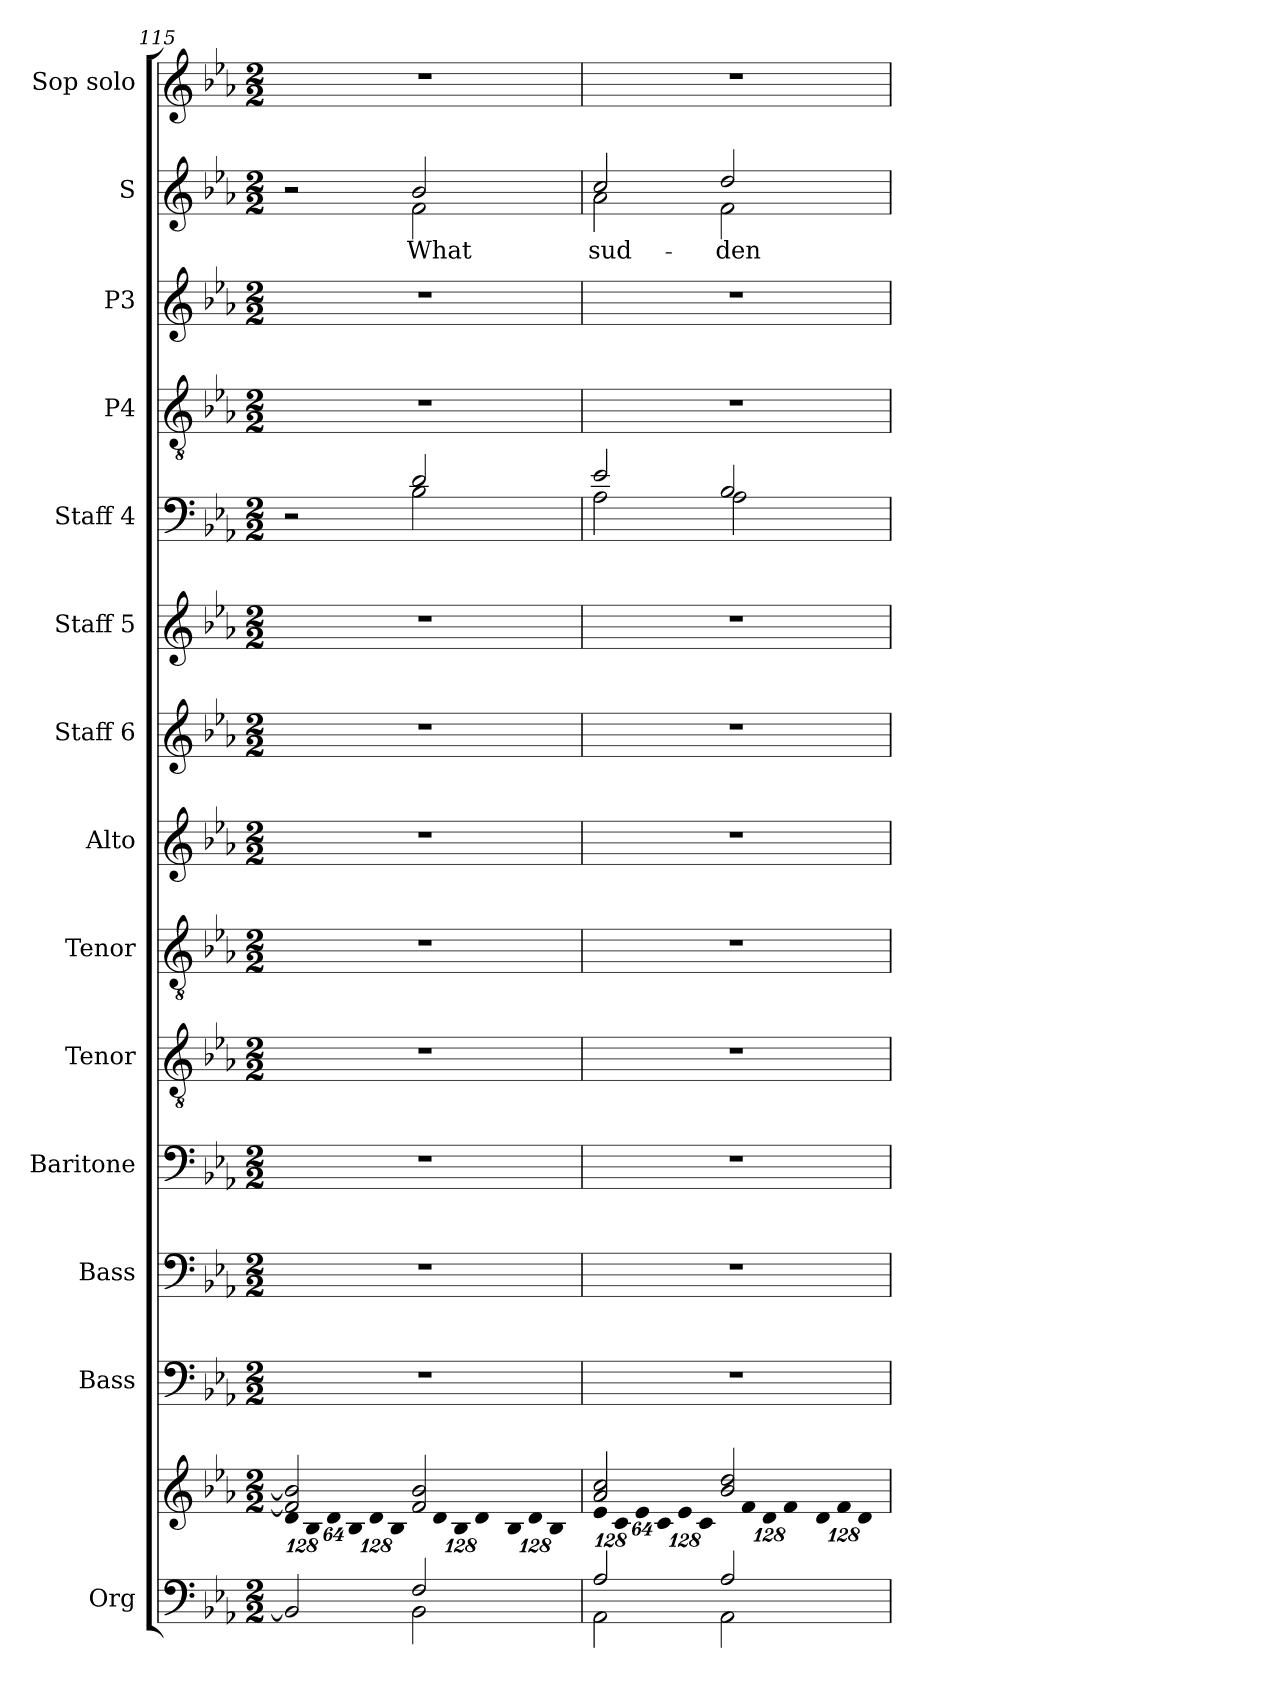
**kern	**kern	**kern	**kern	**kern	**kern	**kern	**kern	**kern	**kern	**kern	**kern	**kern	**kern	**text	**kern
*part14	*part14	*part13	*part12	*part11	*part10	*part9	*part8	*part7	*part6	*part5	*part4	*part3	*part2	*part2	*part1
*staff15	*staff14	*staff13	*staff12	*staff11	*staff10	*staff9	*staff8	*staff7	*staff6	*staff5	*staff4	*staff3	*staff2	*staff2	*staff1
*I"Org	*	*I"Bass	*I"Bass	*I"Baritone	*I"Tenor	*I"Tenor	*I"Alto	*I"Staff 6	*I"Staff 5	*I"Staff 4	*I"P4	*I"P3	*I"S	*	*I"Sop solo
*I'Org.	*	*I'B.	*I'B.	*I'Bar.	*I'T.	*I'T.	*I'A.	*I'Sta. 6	*I'Sta. 5	*I'Sta. 4	*	*	*	*	*I'S.
*clefF4	*clefG2	*clefF4	*clefF4	*clefF4	*clefGv2	*clefGv2	*clefG2	*clefG2	*clefG2	*clefF4	*clefGv2	*clefG2	*clefG2	*	*clefG2
*	*	*	*	*	*ITrd7c12	*ITrd7c12	*	*	*	*	*	*	*	*	*
*k[b-e-a-]	*k[b-e-a-]	*k[b-e-a-]	*k[b-e-a-]	*k[b-e-a-]	*k[b-e-a-]	*k[b-e-a-]	*k[b-e-a-]	*k[b-e-a-]	*k[b-e-a-]	*k[b-e-a-]	*k[b-e-a-]	*k[b-e-a-]	*k[b-e-a-]	*	*k[b-e-a-]
*E-:	*E-:	*E-:	*E-:	*E-:	*E-:	*E-:	*E-:	*E-:	*E-:	*E-:	*E-:	*E-:	*E-:	*	*E-:
*M2/2	*M2/2	*M2/2	*M2/2	*M2/2	*M2/2	*M2/2	*M2/2	*M2/2	*M2/2	*M2/2	*M2/2	*M2/2	*M2/2	*	*M2/2
=115	=115	=115	=115	=115	=115	=115	=115	=115	=115	=115	=115	=115	=115	=115	=115
*^	*^	*	*	*	*	*	*	*	*	*	*	*	*	*	*
*	*	*	*Xbrackettup	*	*	*	*	*	*	*	*	*	*	*	*	*	*
!	!	!	!LO:N:vis=8	!	!	!	!	!	!	!	!	!	!	!	!	!	!
*	*	*	*	*	*	*	*	*	*	*	*	*^	*	*	*^	*	*
2ryy	2BB-i/]	2fi/] 2b-i]	1024%85di\	1r	1r	1r	1r	1r	1r	1r	1r	2r	2ryy	1r	1r	2r	2ryy	.	1r
!	!	!	!LO:N:vis=8	!	!	!	!	!	!	!	!	!	!	!	!	!	!	!	!
.	.	.	1024%85B-i\	.	.	.	.	.	.	.	.	.	.	.	.	.	.	.	.
!	!	!	!LO:N:vis=8	!	!	!	!	!	!	!	!	!	!	!	!	!	!	!	!
.	.	.	512%43di\	.	.	.	.	.	.	.	.	.	.	.	.	.	.	.	.
!	!	!	!LO:N:vis=8	!	!	!	!	!	!	!	!	!	!	!	!	!	!	!	!
.	.	.	1024%85B-i\	.	.	.	.	.	.	.	.	.	.	.	.	.	.	.	.
!	!	!	!LO:N:vis=8	!	!	!	!	!	!	!	!	!	!	!	!	!	!	!	!
.	.	.	1024%85di\	.	.	.	.	.	.	.	.	.	.	.	.	.	.	.	.
!	!	!	!LO:N:vis=8	!	!	!	!	!	!	!	!	!	!	!	!	!	!	!	!
.	.	.	512%43B-i\	.	.	.	.	.	.	.	.	.	.	.	.	.	.	.	.
!	!	!	!LO:N:vis=8	!	!	!	!	!	!	!	!	!	!	!	!	!	!	!	!
!	!	!	!	!	!	!	!	!	!	!	!	!	!	!	!	!	!	!LO:LY:b:color=#000000	!
2Fi/	2BB-i\	2fi/ 2b-i	1024%85di\	.	.	.	.	.	.	.	.	2di/	2B-i\	.	.	2b-i/	2fi\	What	.
!	!	!	!LO:N:vis=8	!	!	!	!	!	!	!	!	!	!	!	!	!	!	!	!
.	.	.	1024%85B-i\	.	.	.	.	.	.	.	.	.	.	.	.	.	.	.	.
!	!	!	!LO:N:vis=8	!	!	!	!	!	!	!	!	!	!	!	!	!	!	!	!
.	.	.	512%43di\	.	.	.	.	.	.	.	.	.	.	.	.	.	.	.	.
!	!	!	!LO:N:vis=8	!	!	!	!	!	!	!	!	!	!	!	!	!	!	!	!
.	.	.	1024%85B-i\	.	.	.	.	.	.	.	.	.	.	.	.	.	.	.	.
!	!	!	!LO:N:vis=8	!	!	!	!	!	!	!	!	!	!	!	!	!	!	!	!
.	.	.	1024%85di\	.	.	.	.	.	.	.	.	.	.	.	.	.	.	.	.
!	!	!	!LO:N:vis=8	!	!	!	!	!	!	!	!	!	!	!	!	!	!	!	!
.	.	.	512%43B-i\	.	.	.	.	.	.	.	.	.	.	.	.	.	.	.	.
=116	=116	=116	=116	=116	=116	=116	=116	=116	=116	=116	=116	=116	=116	=116	=116	=116	=116	=116	=116
!	!	!	!LO:N:vis=8	!	!	!	!	!	!	!	!	!	!	!	!	!	!	!	!
!	!	!	!	!	!	!	!	!	!	!	!	!	!	!	!	!	!	!LO:LY:b:color=#000000	!
2A-i/	2AA-i\	2a-i/ 2cci	1024%85e-i\	1r	1r	1r	1r	1r	1r	1r	1r	2e-i/	2A-i\	1r	1r	2cci/	2a-i\	sud-	1r
!	!	!	!LO:N:vis=8	!	!	!	!	!	!	!	!	!	!	!	!	!	!	!	!
.	.	.	1024%85ci\	.	.	.	.	.	.	.	.	.	.	.	.	.	.	.	.
!	!	!	!LO:N:vis=8	!	!	!	!	!	!	!	!	!	!	!	!	!	!	!	!
.	.	.	512%43e-i\	.	.	.	.	.	.	.	.	.	.	.	.	.	.	.	.
!	!	!	!LO:N:vis=8	!	!	!	!	!	!	!	!	!	!	!	!	!	!	!	!
.	.	.	1024%85ci\	.	.	.	.	.	.	.	.	.	.	.	.	.	.	.	.
!	!	!	!LO:N:vis=8	!	!	!	!	!	!	!	!	!	!	!	!	!	!	!	!
.	.	.	1024%85e-i\	.	.	.	.	.	.	.	.	.	.	.	.	.	.	.	.
!	!	!	!LO:N:vis=8	!	!	!	!	!	!	!	!	!	!	!	!	!	!	!	!
.	.	.	512%43ci\	.	.	.	.	.	.	.	.	.	.	.	.	.	.	.	.
!	!	!	!LO:N:vis=8	!	!	!	!	!	!	!	!	!	!	!	!	!	!	!	!
!	!	!	!	!	!	!	!	!	!	!	!	!	!	!	!	!	!	!LO:LY:b:color=#000000	!
2A-i/	2AA-i\	2b-i/ 2ddi	1024%85fi\	.	.	.	.	.	.	.	.	2B-i/	2A-i\	.	.	2ddi/	2fi\	-den	.
!	!	!	!LO:N:vis=8	!	!	!	!	!	!	!	!	!	!	!	!	!	!	!	!
.	.	.	1024%85di\	.	.	.	.	.	.	.	.	.	.	.	.	.	.	.	.
!	!	!	!LO:N:vis=8	!	!	!	!	!	!	!	!	!	!	!	!	!	!	!	!
.	.	.	512%43fi\	.	.	.	.	.	.	.	.	.	.	.	.	.	.	.	.
!	!	!	!LO:N:vis=8	!	!	!	!	!	!	!	!	!	!	!	!	!	!	!	!
.	.	.	1024%85di\	.	.	.	.	.	.	.	.	.	.	.	.	.	.	.	.
!	!	!	!LO:N:vis=8	!	!	!	!	!	!	!	!	!	!	!	!	!	!	!	!
.	.	.	1024%85fi\	.	.	.	.	.	.	.	.	.	.	.	.	.	.	.	.
!	!	!	!LO:N:vis=8	!	!	!	!	!	!	!	!	!	!	!	!	!	!	!	!
.	.	.	512%43di\	.	.	.	.	.	.	.	.	.	.	.	.	.	.	.	.
*v	*v	*	*	*	*	*	*	*	*	*	*	*v	*v	*	*	*v	*v	*	*
*	*v	*v	*	*	*	*	*	*	*	*	*	*	*	*	*	*
=	=	=	=	=	=	=	=	=	=	=	=	=	=	=	=
*-	*-	*-	*-	*-	*-	*-	*-	*-	*-	*-	*-	*-	*-	*-	*-
